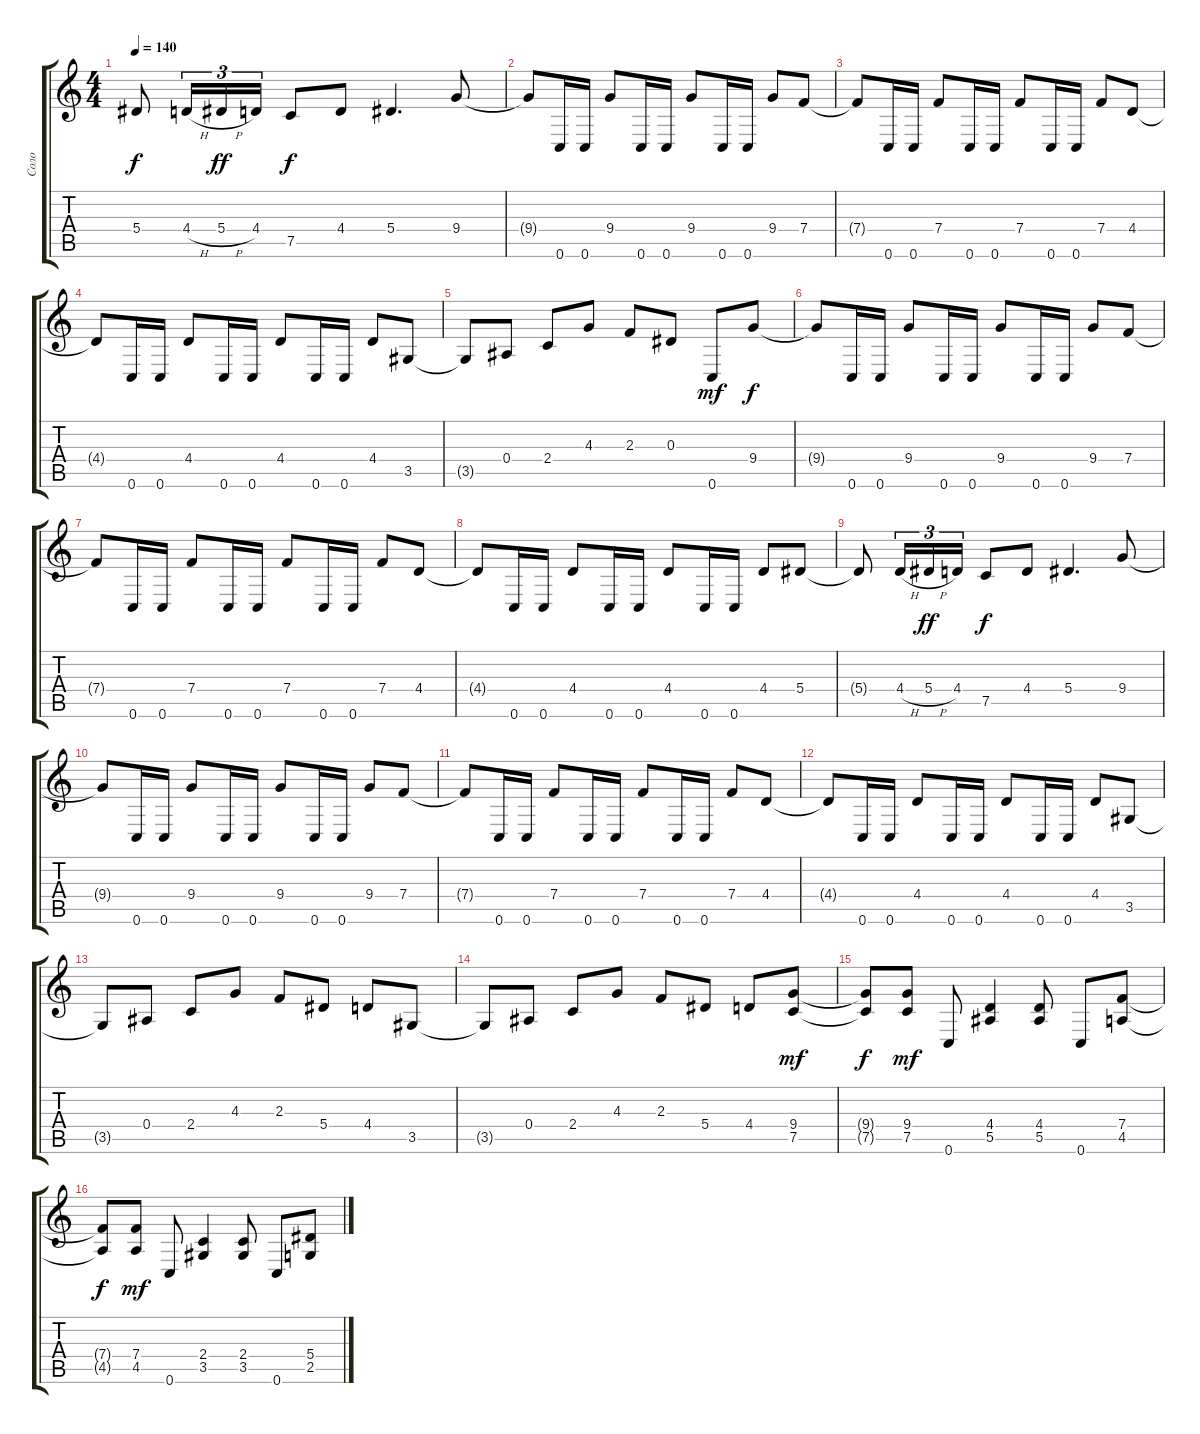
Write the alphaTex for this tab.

\track ("Соло" "Соло") {instrument distortionguitar}
\staff {score tabs}
\tuning (C4 G3 Eb3 Bb2 F2 C2) {hide}
\ts (4 4)
\tempo 140
\clef g2
\ks c
5.4{t}.8{dy f} 4.4{h}.16{tu (3 2)} 5.4{h}.16{tu (3 2) dy ff} 4.4.16{tu (3 2)} 7.5.8{dy f} 4.4.8 5.4.4{d} 9.4.8 |
9.4{t}.8 0.6.16 0.6.16 9.4.8 0.6.16 0.6.16 9.4.8 0.6.16 0.6.16 9.4.8 7.4.8 |
7.4{t}.8 0.6.16 0.6.16 7.4.8 0.6.16 0.6.16 7.4.8 0.6.16 0.6.16 7.4.8 4.4.8 |
4.4{t}.8 0.6.16 0.6.16 4.4.8 0.6.16 0.6.16 4.4.8 0.6.16 0.6.16 4.4.8 3.5.8 |
3.5{t}.8 0.4.8 2.4.8 4.3.8 2.3.8 0.3.8 0.6.8{dy mf} 9.4.8{dy f} |
9.4{t}.8 0.6.16 0.6.16 9.4.8 0.6.16 0.6.16 9.4.8 0.6.16 0.6.16 9.4.8 7.4.8 |
7.4{t}.8 0.6.16 0.6.16 7.4.8 0.6.16 0.6.16 7.4.8 0.6.16 0.6.16 7.4.8 4.4.8 |
4.4{t}.8 0.6.16 0.6.16 4.4.8 0.6.16 0.6.16 4.4.8 0.6.16 0.6.16 4.4.8 5.4.8 |
5.4{t}.8 4.4{h}.16{tu (3 2)} 5.4{h}.16{tu (3 2) dy ff} 4.4.16{tu (3 2)} 7.5.8{dy f} 4.4.8 5.4.4{d} 9.4.8 |
9.4{t}.8 0.6.16 0.6.16 9.4.8 0.6.16 0.6.16 9.4.8 0.6.16 0.6.16 9.4.8 7.4.8 |
7.4{t}.8 0.6.16 0.6.16 7.4.8 0.6.16 0.6.16 7.4.8 0.6.16 0.6.16 7.4.8 4.4.8 |
4.4{t}.8 0.6.16 0.6.16 4.4.8 0.6.16 0.6.16 4.4.8 0.6.16 0.6.16 4.4.8 3.5.8 |
3.5{t}.8 0.4.8 2.4.8 4.3.8 2.3.8 5.4.8 4.4.8 3.5.8 |
3.5{t}.8 0.4.8 2.4.8 4.3.8 2.3.8 5.4.8 4.4.8 (9.4 7.5).8{dy mf} |
(9.4{t} 7.5{t}).8{dy f} (9.4 7.5).8{dy mf} 0.6.8 (4.4 5.5).4 (4.4 5.5).8 0.6.8 (7.4 4.5).8 |
(7.4{t} 4.5{t}).8{dy f} (7.4 4.5).8{dy mf} 0.6.8 (2.4 3.5).4 (2.4 3.5).8 0.6.8 (5.4 2.5).8
